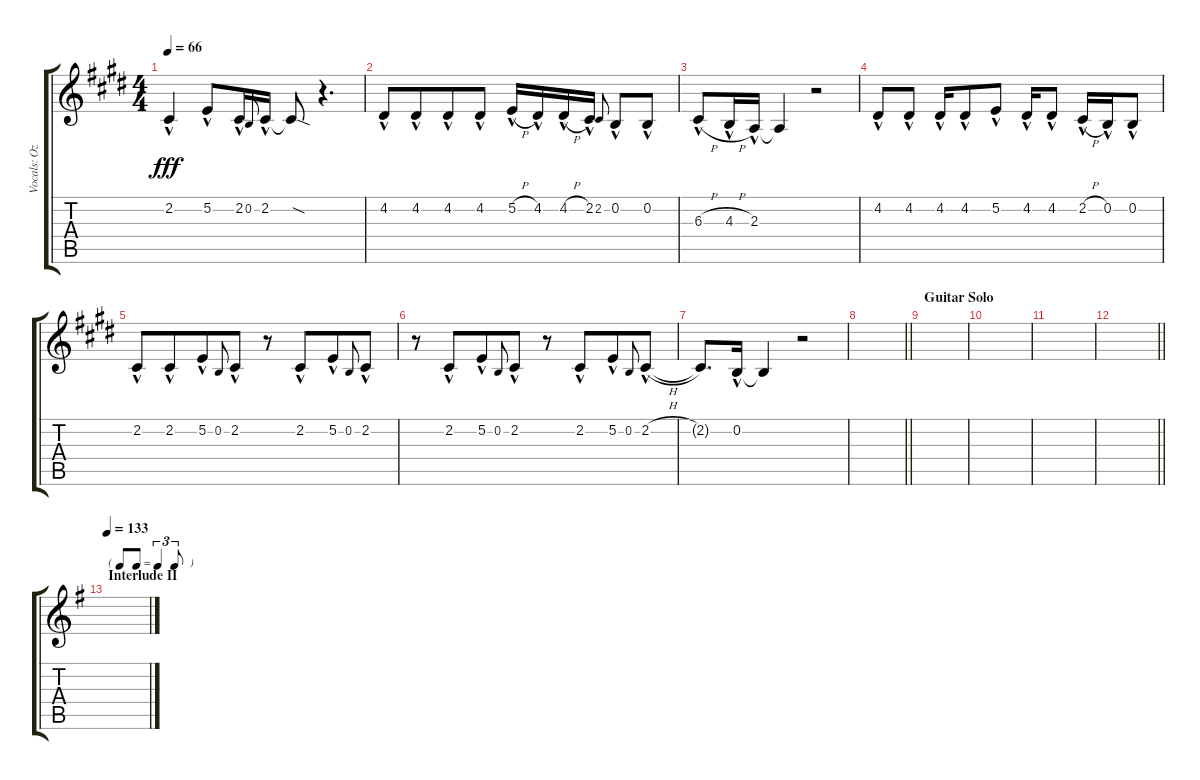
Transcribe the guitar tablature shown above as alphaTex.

\track ("Vocals: Ozzy" "Vocals: Oz") {instrument lead2sawtooth}
\staff {score tabs}
\tuning (E4 B3 G3 D3 A2 E2) {hide}
\ts (4 4)
\tempo 66
\clef g2
\ks e
2.2{hac}.4{dy fff} 5.2{hac}.8 2.2{hac}.16 0.2.8{gr onbeat} 2.2{hac}.16 2.2{sod t}.8 r.4{d} |
4.2{hac}.8 4.2{hac}.8{beam merge} 4.2{hac}.8 4.2{hac}.8 5.2{h hac}.16 4.2{hac}.16 4.2{h hac}.16 2.2{hac}.16 2.2.8{gr onbeat} 0.2{hac}.8 0.2{hac}.8 |
6.3{h hac}.8 4.3{h hac}.16 2.3{hac}.16 2.3{t}.4 r.2 |
4.2{hac}.8 4.2{hac}.8 4.2{hac}.16 4.2{hac}.8 5.2{hac}.8 4.2{hac}.16 4.2{hac}.8 2.2{h hac}.16 0.2{hac}.16 0.2{hac}.8 |
2.2{hac}.8 2.2{hac}.8{beam merge} 5.2{hac}.8 0.2.8{gr onbeat} 2.2{hac}.8 r.8 2.2{hac}.8{beam merge} 5.2{hac}.8 0.2.8{gr onbeat} 2.2{hac}.8 |
r.8 2.2{hac}.8{beam merge} 5.2{hac}.8 0.2.8{gr onbeat} 2.2{hac}.8 r.8 2.2{hac}.8{beam merge} 5.2{hac}.8 0.2.8{gr onbeat} 2.2{h hac}.8 |
2.2{t}.8{d} 0.2{hac}.16 0.2{t}.4 r.2 |
\barLineRight lightlight
|
\section ("" "Guitar Solo")
|
|
|
\barLineRight lightlight
|
\tf triplet8th
\section ("" "Interlude II")
\tempo 133
\ks g
